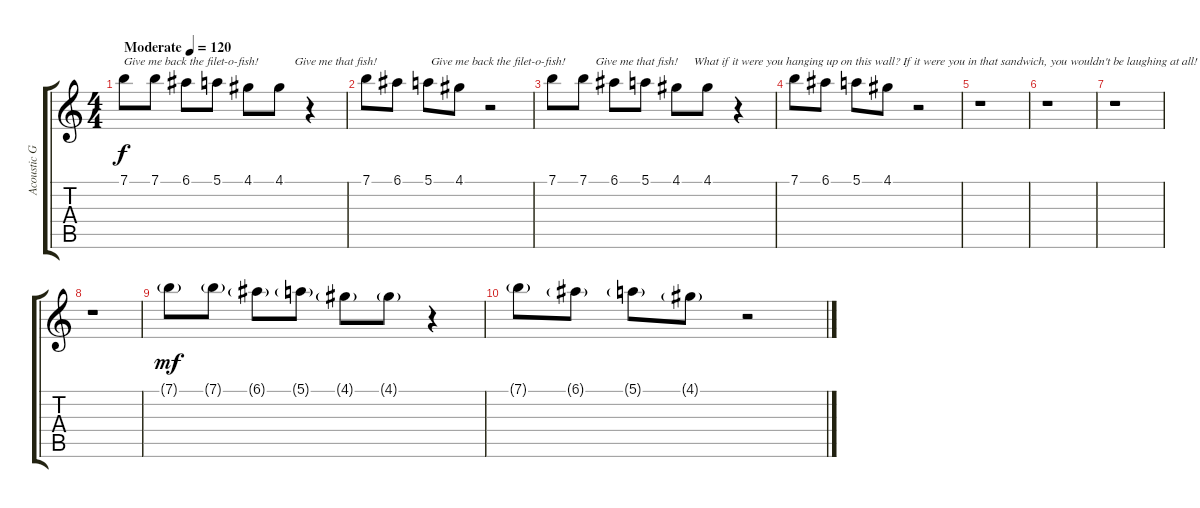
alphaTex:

\track ("Acoustic Guitar" "Acoustic G") {instrument acousticguitarsteel}
\staff {score tabs}
\tuning (E4 B3 G3 D3 A2 E2) {hide}
\ts (4 4)
\tempo (120 "Moderate")
\clef g2
\ks c
7.1.8{txt "Give me back the filet-o-fish!            Give me that fish!                  Give me back the filet-o-fish!          Give me that fish!     What if it were you hanging up on this wall? If it were you in that sandwich, you wouldn't be laughing at all!" dy f instrument acousticguitarsteel} 7.1.8 6.1.8 5.1.8 4.1.8 4.1.8 r.4 |
7.1.8 6.1.8 5.1.8 4.1.8 r.2 |
7.1.8 7.1.8 6.1.8 5.1.8 4.1.8 4.1.8 r.4 |
7.1.8 6.1.8 5.1.8 4.1.8 r.2 |
r.1 |
r.1 |
r.1 |
r.1 |
7.1{g}.8{dy mf} 7.1{g}.8 6.1{g}.8 5.1{g}.8 4.1{g}.8 4.1{g}.8 r.4 |
7.1{g}.8 6.1{g}.8 5.1{g}.8 4.1{g}.8 r.2
